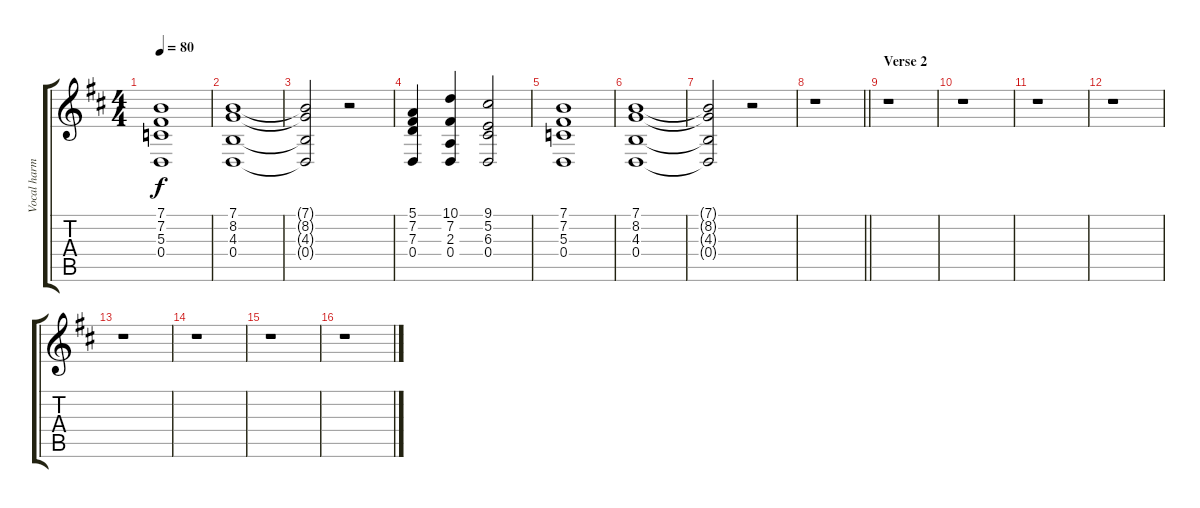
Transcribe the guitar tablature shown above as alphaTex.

\track ("Vocal harmony" "Vocal harm") {instrument choiraahs}
\staff {score tabs}
\tuning (E4 B3 G3 D3 A2 E2) {hide}
\ts (4 4)
\tempo 80
\clef g2
\ks d
(7.1 7.2 5.3 0.4).1{dy f} |
(7.1 8.2 4.3 0.4).1{volume 0} |
(7.1{t} 8.2{t} 4.3{t} 0.4{t}).2 r.2{volume 9} |
(5.1 7.2 7.3 0.4).4 (10.1 7.2 2.3 0.4).4 (9.1 5.2 6.3 0.4).2 |
(7.1 7.2 5.3 0.4).1 |
(7.1 8.2 4.3 0.4).1{volume 0} |
(7.1{t} 8.2{t} 4.3{t} 0.4{t}).2 r.2{volume 9} |
\barLineRight lightlight
r.1 |
\section ("" "Verse 2")
r.1 |
r.1 |
r.1 |
r.1 |
r.1 |
r.1 |
r.1 |
r.1
